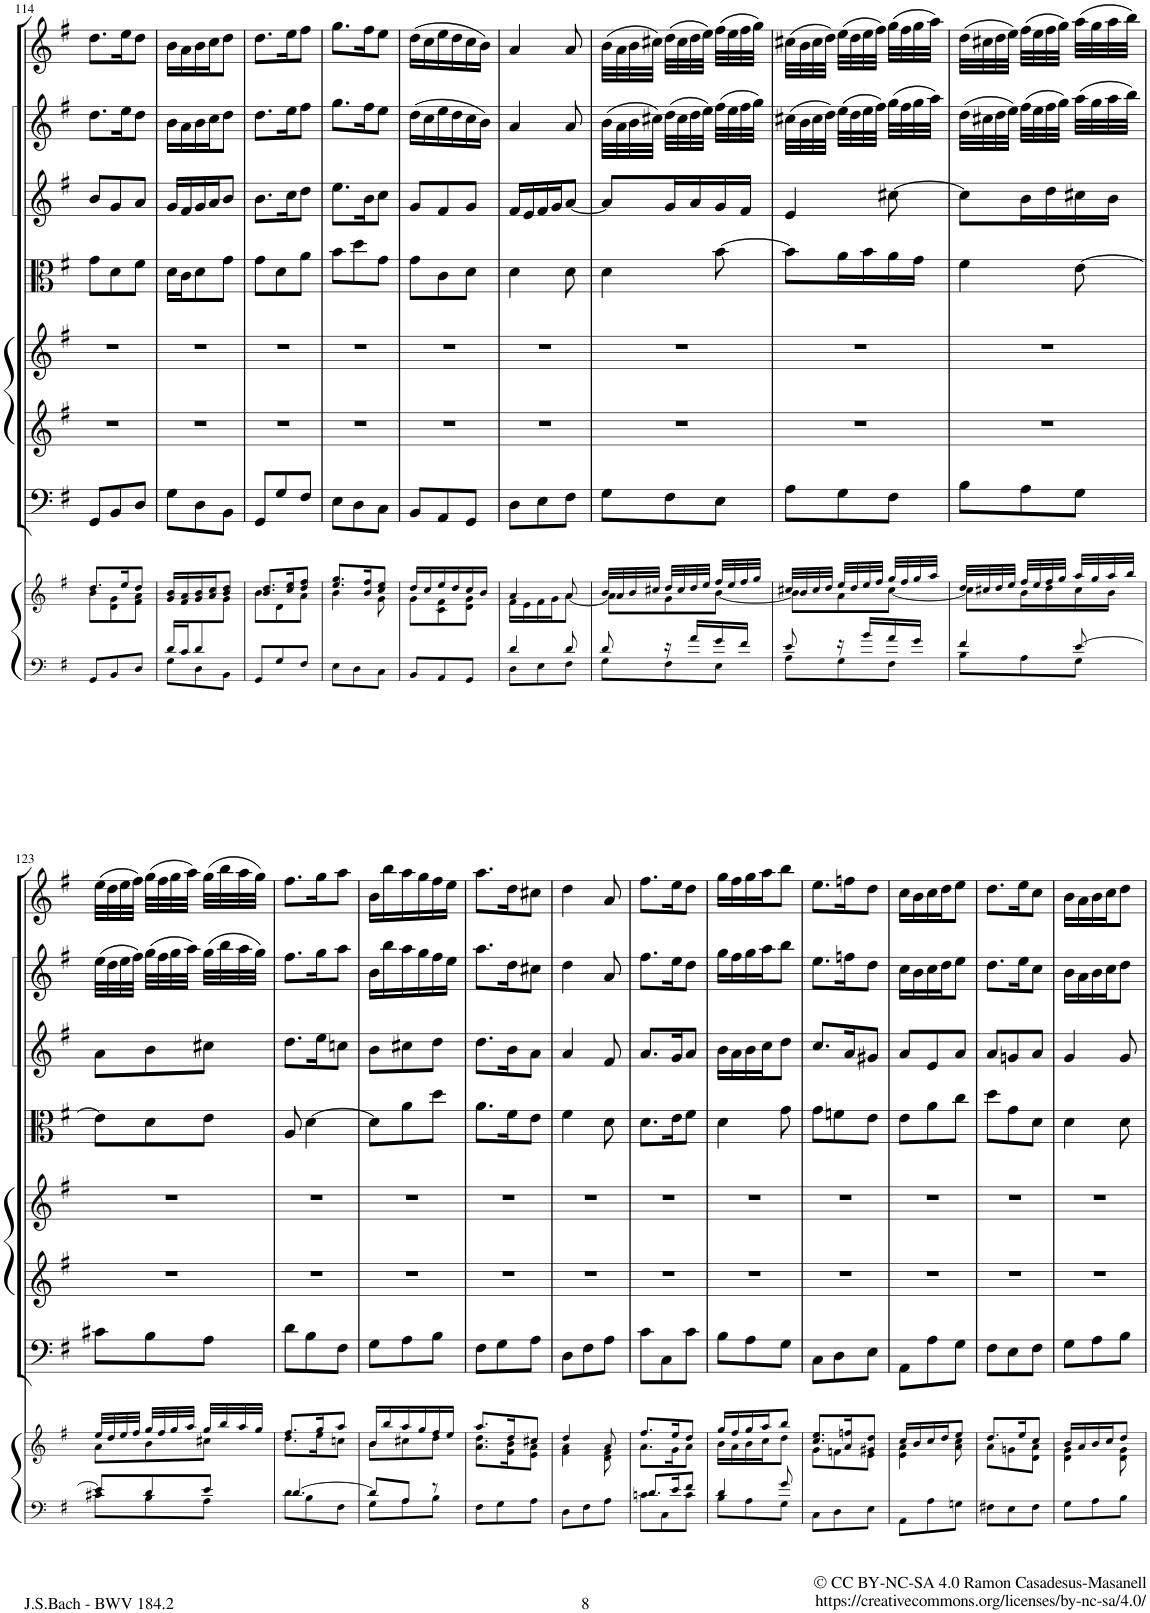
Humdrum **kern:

**kern	**kern	**kern	**kern	**kern	**kern	**kern	**kern	**kern
*part8	*part8	*part7	*part6	*part5	*part4	*part3	*part2	*part1
*staff9	*staff8	*staff7	*staff6	*staff5	*staff4	*staff3	*staff2	*staff1
*I"Piano reduction	*	*I"Continuo	*I"Alto	*I"Soprano	*I"Viola	*I"Violino II	*I"Violino I	*I"Flauto traverso I.II.
*I'Pno	*	*	*	*	*I'Vla	*I'Vln	*I'Vln	*I'Fl
!!LO:PB:g=z
*clefF4	*clefG2	*clefF4	*clefG2	*clefG2	*clefC3	*clefG2	*clefG2	*clefG2
*k[f#]	*k[f#]	*k[f#]	*k[f#]	*k[f#]	*k[f#]	*k[f#]	*k[f#]	*k[f#]
*M3/8	*M3/8	*M3/8	*M3/8	*M3/8	*M3/8	*M3/8	*M3/8	*M3/8
=114	=114	=114	=114	=114	=114	=114	=114	=114
*	*^	*	*	*	*	*	*	*
8GG/L	8.dd/L	8b\L	8GG/L	4.r	4.r	8g\L	8b/L	8.dd\L	8.dd\L
8BB/	.	8d\ 8g\	8BB/	.	.	8d\	8g/	.	.
.	16ee/K	.	.	.	.	.	.	16ee\K	16ee\K
8D/J	8dd/J	8f#\ 8a\J	8D/J	.	.	8f#\J	8a/J	8dd\J	8dd\J
=115	=115	=115	=115	=115	=115	=115	=115	=115	=115
*^	*	*	*	*	*	*	*	*	*
16d/LL	8G\L	16g/ 16b/LL	4ryy	8G\L	4.r	4.r	16d\LL	16g/LL	16b\LL	16b\LL
16c/J	.	16f#/ 16a/	.	.	.	.	16c\J	16f#/	16a\	16a\
8d/	8D\	16g/ 16b/	.	8D\	.	.	8d\	16g/	16b\	16b\
.	.	16a/ 16cc/J	.	.	.	.	.	16a/J	16cc\J	16cc\J
8ryy	8BB\J	8b/ 8dd/J	8g\J	8BB\J	.	.	8g\J	8b/J	8dd\J	8dd\J
*v	*v	*	*	*	*	*	*	*	*	*
=116	=116	=116	=116	=116	=116	=116	=116	=116	=116
8GG/L	8.b/ 8.dd/L	8b\L	8GG/L	4.r	4.r	8g\L	8.b\L	8.dd\L	8.dd\L
8G/	.	8d\	8G/	.	.	8d\	.	.	.
.	16cc/ 16ee/K	.	.	.	.	.	16cc\K	16ee\K	16ee\K
8F#/J	8dd/ 8ff#/J	8a\J	8F#/J	.	.	8a\J	8dd\J	8ff#\J	8ff#\J
=117	=117	=117	=117	=117	=117	=117	=117	=117	=117
8E\L	8.ee/ 8.gg/L	4b\	8E\L	4.r	4.r	8b\L	8.ee\L	8.gg\L	8.gg\L
8D\	.	.	8D\	.	.	8dd\	.	.	.
.	16b/ 16ff#/K	.	.	.	.	.	16b\K	16ff#\K	16ff#\K
8C\J	8cc/ 8ee/J	8g\	8C\J	.	.	8g\J	8cc\J	8ee\J	8ee\J
=118	=118	=118	=118	=118	=118	=118	=118	=118	=118
8BB/L	16dd/LL	8g\L	8BB/L	4.r	4.r	8g\L	8g/L	(16dd\LL	(16dd\LL
.	16cc/	.	.	.	.	.	.	16cc\	16cc\
8AA/	16ee/	8c\ 8f#\	8AA/	.	.	8c\	8f#/	16ee\	16ee\
.	16dd/	.	.	.	.	.	.	16dd\	16dd\
8GG/J	16cc/	8d\ 8g\J	8GG/J	.	.	8d\J	8g/J	16cc\	16cc\
.	16b/JJ	.	.	.	.	.	.	16b\JJ)	16b\JJ)
=119	=119	=119	=119	=119	=119	=119	=119	=119	=119
*^	*	*	*	*	*	*	*	*	*
4d/	8D\L	4a/	16f#\LL	8D\L	4.r	4.r	4d\	16f#/LL	4a/	4a/
.	.	.	16e\	.	.	.	.	16e/	.	.
.	8E\	.	16f#\	8E\	.	.	.	16f#/	.	.
.	.	.	16g\J	.	.	.	.	16g/J	.	.
8d/	8F#\J	8a/	[8a\J	8F#\J	.	.	8d\	[8a/J	8a/	8a/
=120	=120	=120	=120	=120	=120	=120	=120	=120	=120	=120
8d/	8G\L	32b/LLL	8a\L]	8G\L	4.r	4.r	4d\	8a/L]	(32b\LLL	(32b\LLL
.	.	32a/	.	.	.	.	.	.	32a\	32a\
.	.	32b/	.	.	.	.	.	.	32b\	32b\
.	.	32cc#X/JJJ	.	.	.	.	.	.	32cc#X\JJJ)	32cc#X\JJJ)
16r	8F#\	32dd/LLL	8g\	8F#\	.	.	.	16g/L	(32dd\LLL	(32dd\LLL
.	.	32cc#/	.	.	.	.	.	.	32cc#\	32cc#\
16a/LL	.	32dd/	.	.	.	.	.	16a/	32dd\	32dd\
.	.	32ee/JJJ	.	.	.	.	.	.	32ee\JJJ)	32ee\JJJ)
16g/	8E\J	32ff#/LLL	[8b\J	8E\J	.	.	[8b\	16g/	(32ff#\LLL	(32ff#\LLL
.	.	32ee/	.	.	.	.	.	.	32ee\	32ee\
16f#/JJ	.	32ff#/	.	.	.	.	.	16f#/JJ	32ff#\	32ff#\
.	.	32gg/JJJ	.	.	.	.	.	.	32gg\JJJ)	32gg\JJJ)
=121	=121	=121	=121	=121	=121	=121	=121	=121	=121	=121
8e/	8A\L	32cc#X/LLL	8b\L]	8A\L	4.r	4.r	8b\L]	4e/	(32cc#X\LLL	(32cc#X\LLL
.	.	32b/	.	.	.	.	.	.	32b\	32b\
.	.	32cc#/	.	.	.	.	.	.	32cc#\	32cc#\
.	.	32dd/JJJ	.	.	.	.	.	.	32dd\JJJ)	32dd\JJJ)
16r	8G\	32ee/LLL	8a\	8G\	.	.	16a\L	.	(32ee\LLL	(32ee\LLL
.	.	32dd/	.	.	.	.	.	.	32dd\	32dd\
16b/LL	.	32ee/	.	.	.	.	16b\	.	32ee\	32ee\
.	.	32ff#/JJJ	.	.	.	.	.	.	32ff#\JJJ)	32ff#\JJJ)
16a/	8F#\J	32gg/LLL	[8cc#\J	8F#\J	.	.	16a\	[8cc#X\	(32gg\LLL	(32gg\LLL
.	.	32ff#/	.	.	.	.	.	.	32ff#\	32ff#\
16g/JJ	.	32gg/	.	.	.	.	16g\JJ	.	32gg\	32gg\
.	.	32aa/JJJ	.	.	.	.	.	.	32aa\JJJ)	32aa\JJJ)
=122	=122	=122	=122	=122	=122	=122	=122	=122	=122	=122
4f#/	8B\L	32dd/LLL	8cc#\L]	8B\L	4.r	4.r	4f#\	8cc#\L]	(32dd\LLL	(32dd\LLL
.	.	32cc#X/	.	.	.	.	.	.	32cc#X\	32cc#X\
.	.	32dd/	.	.	.	.	.	.	32dd\	32dd\
.	.	32ee/JJJ	.	.	.	.	.	.	32ee\JJJ)	32ee\JJJ)
.	8A\	32ff#/LLL	16b\L	8A\	.	.	.	16b\L	(32ff#\LLL	(32ff#\LLL
.	.	32ee/	.	.	.	.	.	.	32ee\	32ee\
.	.	32ff#/	16dd\	.	.	.	.	16dd\	32ff#\	32ff#\
.	.	32gg/JJJ	.	.	.	.	.	.	32gg\JJJ)	32gg\JJJ)
[8e/	8G\J	32aa/LLL	16cc#\	8G\J	.	.	[8e\	16cc#X\	(32aa\LLL	(32aa\LLL
.	.	32gg/	.	.	.	.	.	.	32gg\	32gg\
.	.	32aa/	16b\JJ	.	.	.	.	16b\JJ	32aa\	32aa\
.	.	32bb/JJJ	.	.	.	.	.	.	32bb\JJJ)	32bb\JJJ)
!!LO:LB:g=z
=123	=123	=123	=123	=123	=123	=123	=123	=123	=123	=123
8e/L]	8c#X\L	32ee/LLL	8a\L	8c#X\L	4.r	4.r	8e\L]	8a\L	(32ee\LLL	(32ee\LLL
.	.	32dd/	.	.	.	.	.	.	32dd\	32dd\
.	.	32ee/	.	.	.	.	.	.	32ee\	32ee\
.	.	32ff#/JJJ	.	.	.	.	.	.	32ff#\JJJ)	32ff#\JJJ)
8d/	8B\	32gg/LLL	8b\	8B\	.	.	8d\	8b\	(32gg\LLL	(32gg\LLL
.	.	32ff#/	.	.	.	.	.	.	32ff#\	32ff#\
.	.	32gg/	.	.	.	.	.	.	32gg\	32gg\
.	.	32aa/JJJ	.	.	.	.	.	.	32aa\JJJ)	32aa\JJJ)
8e/J	8A\J	32gg/LLL	8cc#X\J	8A\J	.	.	8e\J	8cc#X\J	(32gg\LLL	(32gg\LLL
.	.	32bb/	.	.	.	.	.	.	32bb\	32bb\
.	.	32aa/	.	.	.	.	.	.	32aa\	32aa\
.	.	32gg/JJJ	.	.	.	.	.	.	32gg\JJJ)	32gg\JJJ)
=124	=124	=124	=124	=124	=124	=124	=124	=124	=124	=124
[4.d/	8d\L	8.ff#/L	8.dd\L	8d\L	4.r	4.r	8A/	8.dd\L	8.ff#\L	8.ff#\L
.	8B\	.	.	8B\	.	.	[4d\	.	.	.
.	.	16gg/K	16ee\K	.	.	.	.	16ee\K	16gg\K	16gg\K
.	8F#\J	8aa/J	8ccn\J	8F#\J	.	.	.	8ccn\J	8aa\J	8aa\J
=125	=125	=125	=125	=125	=125	=125	=125	=125	=125	=125
8d/L]	8G\L	16b/LL	8b\L	8G\L	4.r	4.r	8d\L]	8b\L	16b\LL	16b\LL
.	.	16bb/	.	.	.	.	.	.	16bb\	16bb\
8A/J	8A\	16aa/	8cc#X\	8A\	.	.	8a\	8cc#X\	16aa\	16aa\
.	.	16gg/	.	.	.	.	.	.	16gg\	16gg\
8r	8B\J	16ff#/	8dd\J	8B\J	.	.	8dd\J	8dd\J	16ff#\	16ff#\
.	.	16ee/JJ	.	.	.	.	.	.	16ee\JJ	16ee\JJ
*v	*v	*	*	*	*	*	*	*	*	*
=126	=126	=126	=126	=126	=126	=126	=126	=126	=126
8F#\L	8.aa/L	8.a\ 8.dd\L	8F#\L	4.r	4.r	8.a\L	8.dd\L	8.aa\L	8.aa\L
8G\	.	.	8G\	.	.	.	.	.	.
.	16dd/K	16f#\ 16b\K	.	.	.	16f#\K	16b\K	16dd\K	16dd\K
8A\J	8cc#X/J	8e\ 8a\J	8A\J	.	.	8e\J	8a\J	8cc#X\J	8cc#X\J
=127	=127	=127	=127	=127	=127	=127	=127	=127	=127
8D\L	4dd/	4f#\ 4a\	8D\L	4.r	4.r	4f#\	4a/	4dd\	4dd\
8F#\	.	.	8F#\	.	.	.	.	.	.
8A\J	8a/	8d\ 8f#\	8A\J	.	.	8d\	8f#/	8a/	8a/
=128	=128	=128	=128	=128	=128	=128	=128	=128	=128
*^	*	*	*	*	*	*	*	*	*
8.d/L	8cn\L	8.ff#/L	8.a\L	8c\L	4.r	4.r	8.d\L	8.a/L	8.ff#\L	8.ff#\L
.	8C\	.	.	8C\	.	.	.	.	.	.
16e/K	.	16ee/K	16g\K	.	.	.	16e\K	16g/K	16ee\K	16ee\K
8f#/J	8c\J	8dd/J	8a\J	8c\J	.	.	8f#\J	8a/J	8dd\J	8dd\J
=129	=129	=129	=129	=129	=129	=129	=129	=129	=129	=129
4d/	8B\L	16gg/LL	16b\LL	8B\L	4.r	4.r	4d\	16b\LL	16gg\LL	16gg\LL
.	.	16ff#/	16a\	.	.	.	.	16a\	16ff#\	16ff#\
.	8A\	16gg/	16b\	8A\	.	.	.	16b\	16gg\	16gg\
.	.	16aa/J	16cc\J	.	.	.	.	16cc\J	16aa\J	16aa\J
8g/	8G\J	8bb/J	8dd\J	8G\J	.	.	8g\	8dd\J	8bb\J	8bb\J
*v	*v	*	*	*	*	*	*	*	*	*
=130	=130	=130	=130	=130	=130	=130	=130	=130	=130
8C\L	8.cc/ 8.ee/L	8g\L	8C\L	4.r	4.r	8g\L	8.cc/L	8.ee\L	8.ee\L
8D\	.	8fn\	8D\	.	.	8fn\	.	.	.
.	16a/ 16ffn/K	.	.	.	.	.	16a/K	16ffn\K	16ffn\K
8E\J	8g#X/ 8dd/J	8e\J	8E\J	.	.	8e\J	8g#X/J	8dd\J	8dd\J
=131	=131	=131	=131	=131	=131	=131	=131	=131	=131
8AA\L	16cc/LL	4e\ 4a\	8AA\L	4.r	4.r	8e\L	8a/L	16cc\LL	16cc\LL
.	16b/	.	.	.	.	.	.	16b\	16b\
8A\	16cc/	.	8A\	.	.	8a\	8e/	16cc\	16cc\
.	16dd/J	.	.	.	.	.	.	16dd\J	16dd\J
8Gn\J	8ee/J	8a\ 8cc\	8G\J	.	.	8cc\J	8a/J	8ee\J	8ee\J
=132	=132	=132	=132	=132	=132	=132	=132	=132	=132
8F#X\L	8.dd/L	8a\L	8F#\L	4.r	4.r	8dd\L	8a/L	8.dd\L	8.dd\L
8E\	.	8gn\	8E\	.	.	8g\	8gn/	.	.
.	16ee/K	.	.	.	.	.	.	16ee\K	16ee\K
8F#\J	8cc/J	8d\ 8a\J	8F#\J	.	.	8d\J	8a/J	8cc\J	8cc\J
=133	=133	=133	=133	=133	=133	=133	=133	=133	=133
8G\L	16b/LL	4d\ 4g\	8G\L	4.r	4.r	4d\	4g/	16b\LL	16b\LL
.	16a/	.	.	.	.	.	.	16a\	16a\
8A\	16b/	.	8A\	.	.	.	.	16b\	16b\
.	16cc/J	.	.	.	.	.	.	16cc\J	16cc\J
8B\J	8dd/J	8d\ 8g\	8B\J	.	.	8d\	8g/	8dd\J	8dd\J
*	*v	*v	*	*	*	*	*	*	*
=	=	=	=	=	=	=	=	=
*-	*-	*-	*-	*-	*-	*-	*-	*-
